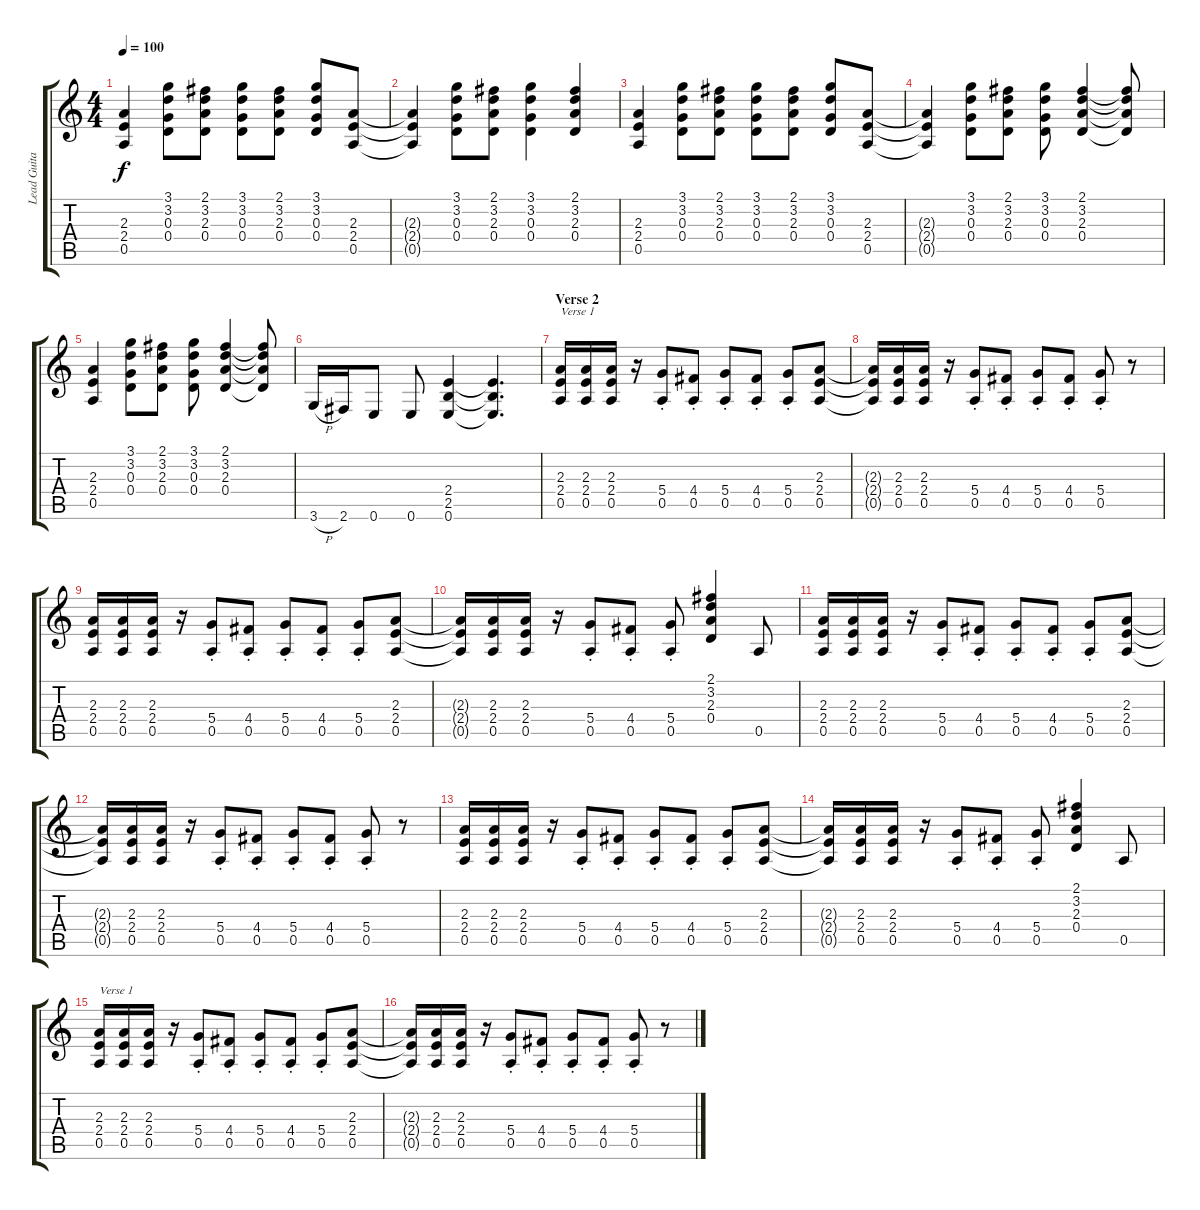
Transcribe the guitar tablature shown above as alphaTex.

\track ("Lead Guitar" "Lead Guita") {instrument overdrivenguitar}
\staff {score tabs}
\tuning (E4 B3 G3 D3 A2 E2) {hide}
\ts (4 4)
\tempo 100
\clef g2
\ks c
(2.3 2.4 0.5).4{dy f} (3.1 3.2 0.3 0.4).8 (2.1 3.2 2.3 0.4).8 (3.1 3.2 0.3 0.4).8 (2.1 3.2 2.3 0.4).8 (3.1 3.2 0.3 0.4).8 (2.3 2.4 0.5).8 |
(2.3{t} 2.4{t} 0.5{t}).4 (3.1 3.2 0.3 0.4).8 (2.1 3.2 2.3 0.4).8 (3.1 3.2 0.3 0.4).4 (2.1 3.2 2.3 0.4).4 |
(2.3 2.4 0.5).4 (3.1 3.2 0.3 0.4).8 (2.1 3.2 2.3 0.4).8 (3.1 3.2 0.3 0.4).8 (2.1 3.2 2.3 0.4).8 (3.1 3.2 0.3 0.4).8 (2.3 2.4 0.5).8 |
(2.3{t} 2.4{t} 0.5{t}).4 (3.1 3.2 0.3 0.4).8 (2.1 3.2 2.3 0.4).8 (3.1 3.2 0.3 0.4).8 (2.1 3.2 2.3 0.4).4 (2.1{t} 3.2{t} 2.3{t} 0.4{t}).8 |
(2.3 2.4 0.5).4 (3.1 3.2 0.3 0.4).8 (2.1 3.2 2.3 0.4).8 (3.1 3.2 0.3 0.4).8 (2.1 3.2 2.3 0.4).4 (2.1{t} 3.2{t} 2.3{t} 0.4{t}).8 |
3.6{h}.16 2.6.16 0.6.8 0.6.8 (2.4 2.5 0.6).4 (2.4{t} 2.5{t} 0.6{t}).4{d} |
\section ("" "Verse 2")
(2.3 2.4 0.5).16{txt "Verse 1"} (2.3 2.4 0.5).16 (2.3 2.4 0.5).16 r.16 (5.4{st} 0.5{st}).8 (4.4{st} 0.5{st}).8 (5.4{st} 0.5{st}).8 (4.4{st} 0.5{st}).8 (5.4{st} 0.5{st}).8 (2.3 2.4 0.5).8 |
(2.3{t} 2.4{t} 0.5{t}).16 (2.3 2.4 0.5).16 (2.3 2.4 0.5).16 r.16 (5.4{st} 0.5{st}).8 (4.4{st} 0.5{st}).8 (5.4{st} 0.5{st}).8 (4.4{st} 0.5{st}).8 (5.4{st} 0.5{st}).8 r.8 |
(2.3 2.4 0.5).16 (2.3 2.4 0.5).16 (2.3 2.4 0.5).16 r.16 (5.4{st} 0.5{st}).8 (4.4{st} 0.5{st}).8 (5.4{st} 0.5{st}).8 (4.4{st} 0.5{st}).8 (5.4{st} 0.5{st}).8 (2.3 2.4 0.5).8 |
(2.3{t} 2.4{t} 0.5{t}).16 (2.3 2.4 0.5).16 (2.3 2.4 0.5).16 r.16 (5.4{st} 0.5{st}).8 (4.4{st} 0.5{st}).8 (5.4{st} 0.5{st}).8 (2.1 3.2 2.3 0.4).4 0.5.8 |
(2.3 2.4 0.5).16 (2.3 2.4 0.5).16 (2.3 2.4 0.5).16 r.16 (5.4{st} 0.5{st}).8 (4.4{st} 0.5{st}).8 (5.4{st} 0.5{st}).8 (4.4{st} 0.5{st}).8 (5.4{st} 0.5{st}).8 (2.3 2.4 0.5).8 |
(2.3{t} 2.4{t} 0.5{t}).16 (2.3 2.4 0.5).16 (2.3 2.4 0.5).16 r.16 (5.4{st} 0.5{st}).8 (4.4{st} 0.5{st}).8 (5.4{st} 0.5{st}).8 (4.4{st} 0.5{st}).8 (5.4{st} 0.5{st}).8 r.8 |
(2.3 2.4 0.5).16 (2.3 2.4 0.5).16 (2.3 2.4 0.5).16 r.16 (5.4{st} 0.5{st}).8 (4.4{st} 0.5{st}).8 (5.4{st} 0.5{st}).8 (4.4{st} 0.5{st}).8 (5.4{st} 0.5{st}).8 (2.3 2.4 0.5).8 |
(2.3{t} 2.4{t} 0.5{t}).16 (2.3 2.4 0.5).16 (2.3 2.4 0.5).16 r.16 (5.4{st} 0.5{st}).8 (4.4{st} 0.5{st}).8 (5.4{st} 0.5{st}).8 (2.1 3.2 2.3 0.4).4 0.5.8 |
(2.3 2.4 0.5).16{txt "Verse 1"} (2.3 2.4 0.5).16 (2.3 2.4 0.5).16 r.16 (5.4{st} 0.5{st}).8 (4.4{st} 0.5{st}).8 (5.4{st} 0.5{st}).8 (4.4{st} 0.5{st}).8 (5.4{st} 0.5{st}).8 (2.3 2.4 0.5).8 |
(2.3{t} 2.4{t} 0.5{t}).16 (2.3 2.4 0.5).16 (2.3 2.4 0.5).16 r.16 (5.4{st} 0.5{st}).8 (4.4{st} 0.5{st}).8 (5.4{st} 0.5{st}).8 (4.4{st} 0.5{st}).8 (5.4{st} 0.5{st}).8 r.8
